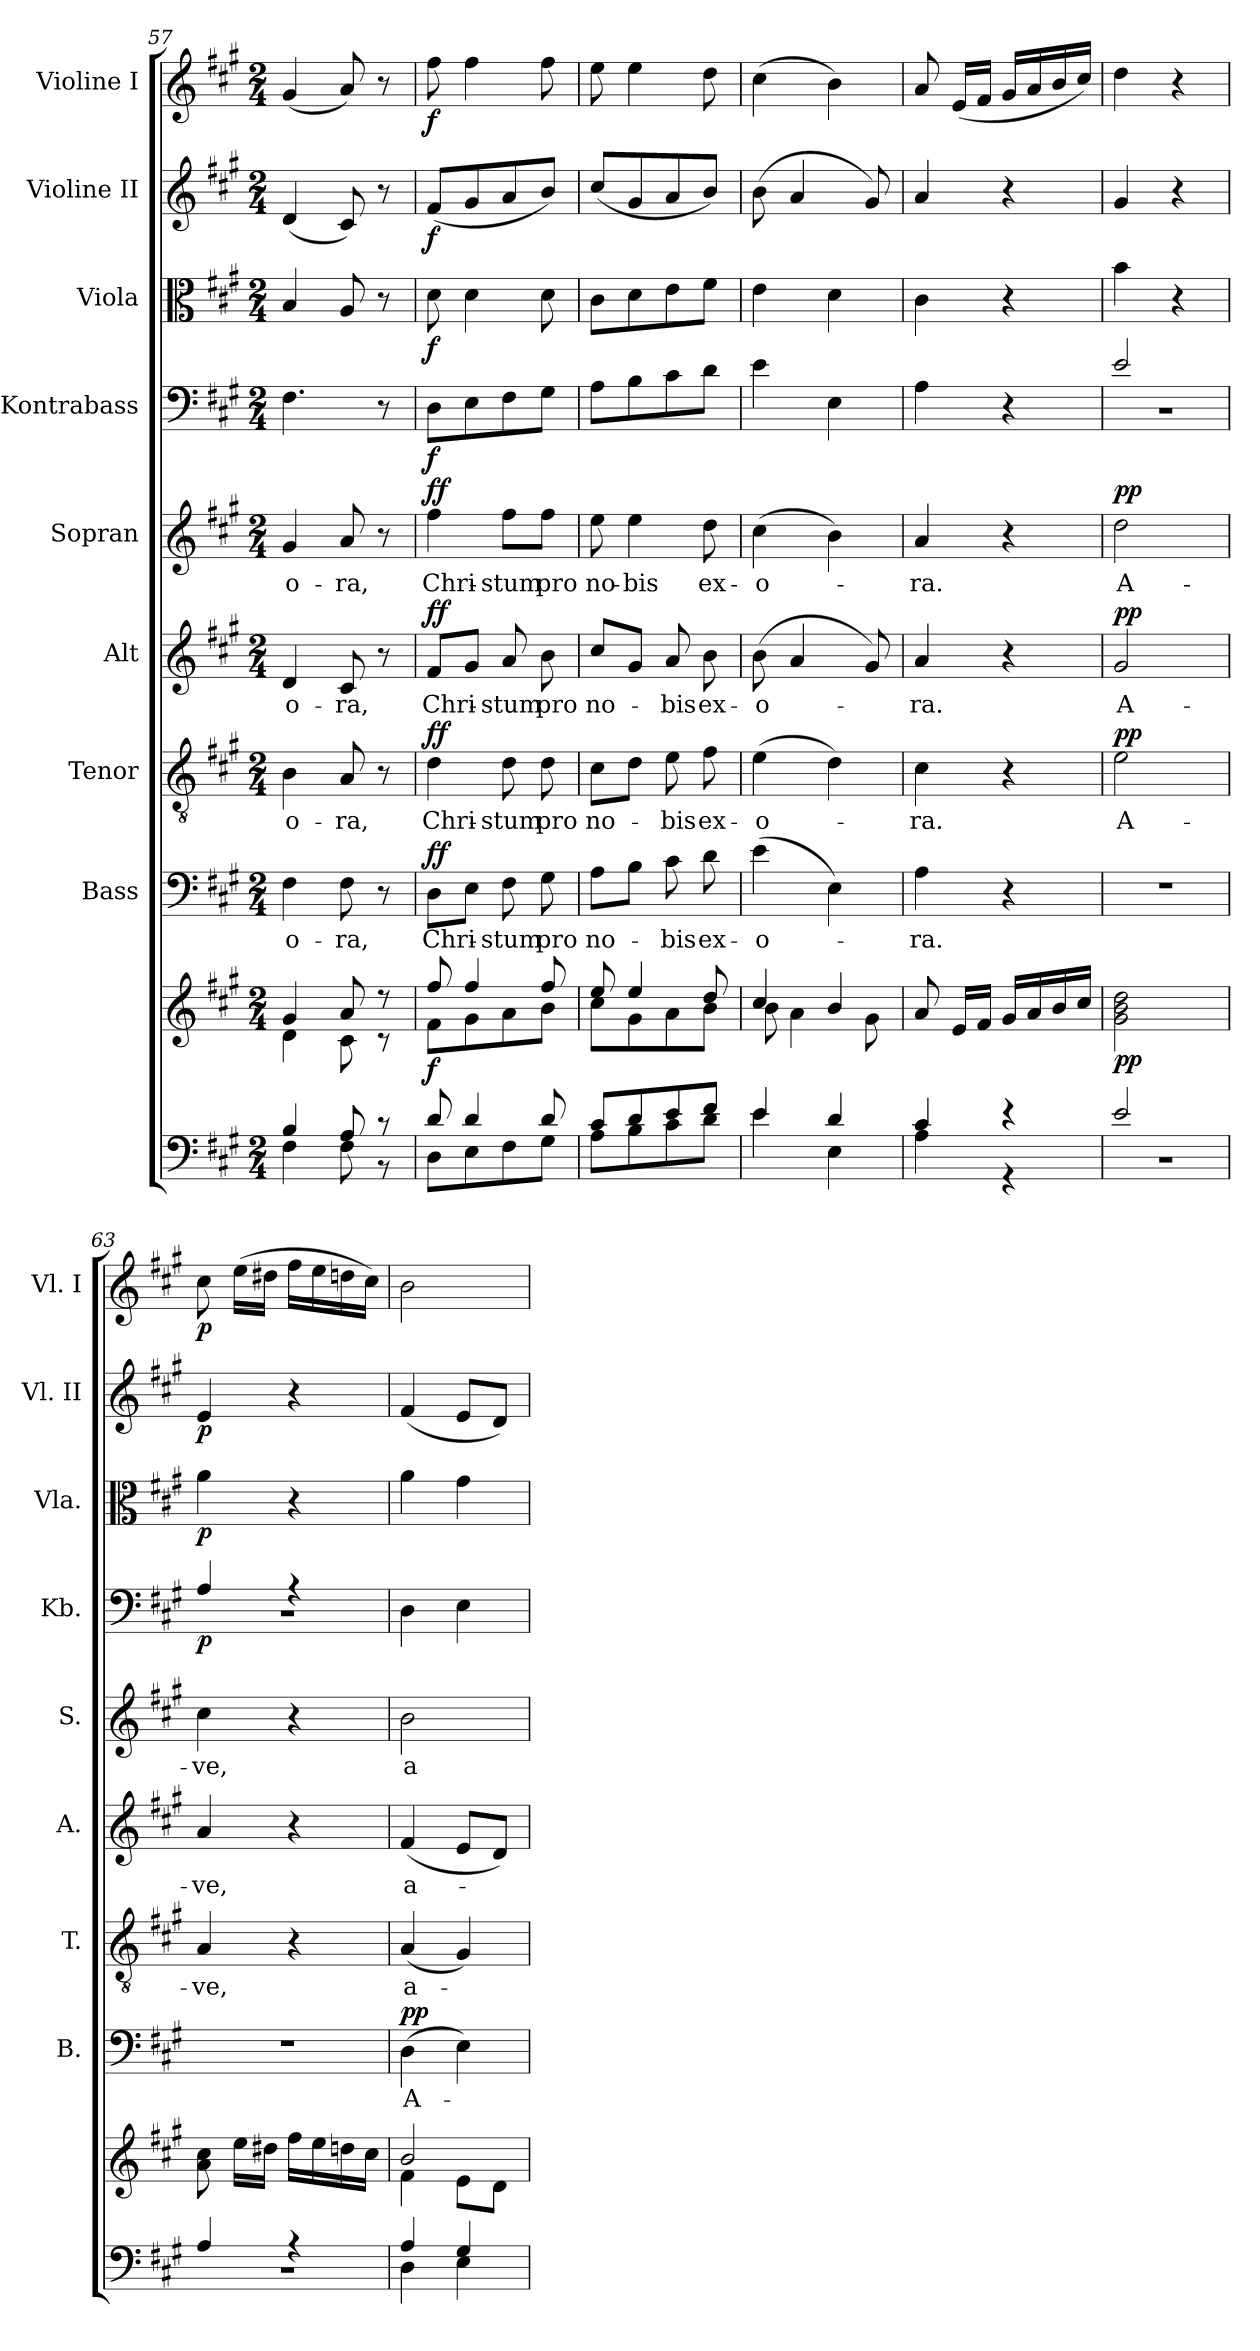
**kern	**kern	**dynam	**kern	**text	**dynam	**kern	**text	**dynam	**kern	**text	**dynam	**kern	**text	**dynam	**kern	**dynam	**kern	**dynam	**kern	**dynam	**kern	**dynam
*part9	*part9	*part9	*part8	*part8	*part8	*part7	*part7	*part7	*part6	*part6	*part6	*part5	*part5	*part5	*part4	*part4	*part3	*part3	*part2	*part2	*part1	*part1
*staff10	*staff9	*staff9/10	*staff8	*staff8	*staff8	*staff7	*staff7	*staff7	*staff6	*staff6	*staff6	*staff5	*staff5	*staff5	*staff4	*staff4	*staff3	*staff3	*staff2	*staff2	*staff1	*staff1
*	*	*	*I"Bass	*	*	*I"Tenor	*	*	*I"Alt	*	*	*I"Sopran	*	*	*I"Kontrabass	*	*I"Viola	*	*I"Violine II	*	*I"Violine I	*
*	*	*	*I'B.	*	*	*I'T.	*	*	*I'A.	*	*	*I'S.	*	*	*I'Kb.	*	*I'Vla.	*	*I'Vl. II	*	*I'Vl. I	*
*clefF4	*clefG2	*	*clefF4	*	*	*clefGv2	*	*	*clefG2	*	*	*clefG2	*	*	*clefF4	*	*clefC3	*	*clefG2	*	*clefG2	*
*	*	*	*	*	*	*	*	*	*	*	*	*	*	*	*ITrd7c12	*	*	*	*	*	*	*
*k[f#c#g#]	*k[f#c#g#]	*	*k[f#c#g#]	*	*	*k[f#c#g#]	*	*	*k[f#c#g#]	*	*	*k[f#c#g#]	*	*	*k[f#c#g#]	*	*k[f#c#g#]	*	*k[f#c#g#]	*	*k[f#c#g#]	*
*A:	*A:	*	*A:	*	*	*A:	*	*	*A:	*	*	*A:	*	*	*A:	*	*A:	*	*A:	*	*A:	*
*M2/4	*M2/4	*	*M2/4	*	*	*M2/4	*	*	*M2/4	*	*	*M2/4	*	*	*M2/4	*	*M2/4	*	*M2/4	*	*M2/4	*
=57	=57	=57	=57	=57	=57	=57	=57	=57	=57	=57	=57	=57	=57	=57	=57	=57	=57	=57	=57	=57	=57	=57
*^	*^	*	*	*	*	*	*	*	*	*	*	*	*	*	*	*	*	*	*	*	*	*
!	!	!	!	!	!	!LO:LY:b	!	!	!LO:LY:b	!	!	!LO:LY:b	!	!	!LO:LY:b	!	!	!	!	!	!	!	!	!
4B/	4F#\	4g#/	4d\	.	4F#\	-o-	.	4B\	-o-	.	4d/	-o-	.	4g#/	-o-	.	4.FF#\	.	4B/	.	(<4d/	.	(<4g#/	.
!	!	!	!	!	!	!LO:LY:b	!	!	!LO:LY:b	!	!	!LO:LY:b	!	!	!LO:LY:b	!	!	!	!	!	!	!	!	!
8A/	8F#\	8a/	8c#\	.	8F#\	-ra,	.	8A/	-ra,	.	8c#/	-ra,	.	8a/	-ra,	.	.	.	8A/	.	8c#/)	.	8a/)	.
8r	8r	8r	8r	.	8r	.	.	8r	.	.	8r	.	.	8r	.	.	8r	.	8r	.	8r	.	8r	.
=58	=58	=58	=58	=58	=58	=58	=58	=58	=58	=58	=58	=58	=58	=58	=58	=58	=58	=58	=58	=58	=58	=58	=58	=58
!	!	!	!	!LO:DY:b	!	!LO:LY:b	!LO:DY:a	!	!LO:LY:b	!LO:DY:a	!	!LO:LY:b	!LO:DY:a	!	!LO:LY:b	!LO:DY:a	!	!LO:DY:b	!	!LO:DY:b	!	!LO:DY:b	!	!LO:DY:b
8d/	8D\L	8ff#/	8f#\L	f	8D\L	Chri-	ff	4d\	Chri-	ff	8f#/L	Chri-	ff	4ff#\	Chri-	ff	8DD\L	f	8d\	f	(<8f#/L	f	8ff#\	f
4d/	8E\	4ff#/	8g#\	.	8E\J	.	.	.	.	.	8g#/J	.	.	.	.	.	8EE\	.	4d\	.	8g#/	.	4ff#\	.
!	!	!	!	!	!	!LO:LY:b	!	!	!LO:LY:b	!	!	!LO:LY:b	!	!	!LO:LY:b	!	!	!	!	!	!	!	!	!
.	8F#\	.	8a\	.	8F#\	-stum	.	8d\	-stum	.	8a/	-stum	.	8ff#\L	-stum	.	8FF#\	.	.	.	8a/	.	.	.
!	!	!	!	!	!	!LO:LY:b	!	!	!LO:LY:b	!	!	!LO:LY:b	!	!	!LO:LY:b	!	!	!	!	!	!	!	!	!
8d/	8G#\J	8ff#/	8b\J	.	8G#\	pro	.	8d\	pro	.	8b\	pro	.	8ff#\J	pro	.	8GG#\J	.	8d\	.	8b/J)	.	8ff#\	.
=59	=59	=59	=59	=59	=59	=59	=59	=59	=59	=59	=59	=59	=59	=59	=59	=59	=59	=59	=59	=59	=59	=59	=59	=59
!	!	!	!	!	!	!LO:LY:b	!	!	!LO:LY:b	!	!	!LO:LY:b	!	!	!LO:LY:b	!	!	!	!	!	!	!	!	!
8c#/L	8A\L	8ee/	8cc#\L	.	8A\L	no-	.	8c#\L	no-	.	8cc#/L	no-	.	8ee\	no-	.	8AA\L	.	8c#\L	.	(<8cc#/L	.	8ee\	.
!	!	!	!	!	!	!	!	!	!	!	!	!	!	!	!LO:LY:b	!	!	!	!	!	!	!	!	!
8d/	8B\	4ee/	8g#\	.	8B\J	.	.	8d\J	.	.	8g#/J	.	.	4ee\	-bis	.	8BB\	.	8d\	.	8g#/	.	4ee\	.
!	!	!	!	!	!	!LO:LY:b	!	!	!LO:LY:b	!	!	!LO:LY:b	!	!	!	!	!	!	!	!	!	!	!	!
8e/	8c#\	.	8a\	.	8c#\	-bis	.	8e\	-bis	.	8a/	-bis	.	.	.	.	8C#\	.	8e\	.	8a/	.	.	.
!	!	!	!	!	!	!LO:LY:b	!	!	!LO:LY:b	!	!	!LO:LY:b	!	!	!LO:LY:b	!	!	!	!	!	!	!	!	!
8f#/J	8d\J	8dd/	8b\J	.	8d\	ex-	.	8f#\	ex-	.	8b\	ex-	.	8dd\	ex-	.	8D\J	.	8f#\J	.	8b/J)	.	8dd\	.
=60	=60	=60	=60	=60	=60	=60	=60	=60	=60	=60	=60	=60	=60	=60	=60	=60	=60	=60	=60	=60	=60	=60	=60	=60
!	!	!	!	!	!	!LO:LY:b	!	!	!LO:LY:b	!	!	!LO:LY:b	!	!	!LO:LY:b	!	!	!	!	!	!	!	!	!
4e/	4e\	4cc#/	8b\	.	(>4e\	-o-	.	(>4e\	-o-	.	(>8b\	-o-	.	(>4cc#\	-o-	.	4E\	.	4e\	.	(>8b\	.	(>4cc#\	.
.	.	.	4a\	.	.	.	.	.	.	.	4a/	.	.	.	.	.	.	.	.	.	4a/	.	.	.
4d/	4E\	4b/	.	.	4E\)	.	.	4d\)	.	.	.	.	.	4b\)	.	.	4EE\	.	4d\	.	.	.	4b\)	.
.	.	.	8g#\	.	.	.	.	.	.	.	8g#/)	.	.	.	.	.	.	.	.	.	8g#/)	.	.	.
=61	=61	=61	=61	=61	=61	=61	=61	=61	=61	=61	=61	=61	=61	=61	=61	=61	=61	=61	=61	=61	=61	=61	=61	=61
!	!	!	!	!	!	!LO:LY:b	!	!	!LO:LY:b	!	!	!LO:LY:b	!	!	!LO:LY:b	!	!	!	!	!	!	!	!	!
*	*	*v	*v	*	*	*	*	*	*	*	*	*	*	*	*	*	*	*	*	*	*	*	*	*
4c#/	4A\	8a/	.	4A\	-ra.	.	4c#\	-ra.	.	4a/	-ra.	.	4a/	-ra.	.	4AA\	.	4c#\	.	4a/	.	8a/	.
.	.	16e/LL	.	.	.	.	.	.	.	.	.	.	.	.	.	.	.	.	.	.	.	(<16e/LL	.
.	.	16f#/JJ	.	.	.	.	.	.	.	.	.	.	.	.	.	.	.	.	.	.	.	16f#/JJ	.
4r	4r	16g#/LL	.	4r	.	.	4r	.	.	4r	.	.	4r	.	.	4r	.	4r	.	4r	.	16g#/LL	.
.	.	16a/	.	.	.	.	.	.	.	.	.	.	.	.	.	.	.	.	.	.	.	16a/	.
.	.	16b/	.	.	.	.	.	.	.	.	.	.	.	.	.	.	.	.	.	.	.	16b/	.
.	.	16cc#/JJ	.	.	.	.	.	.	.	.	.	.	.	.	.	.	.	.	.	.	.	16cc#/JJ)	.
!!LO:PB:g=z
=62	=62	=62	=62	=62	=62	=62	=62	=62	=62	=62	=62	=62	=62	=62	=62	=62	=62	=62	=62	=62	=62	=62	=62
!	!	!	!LO:DY:b	!	!	!	!	!LO:LY:b	!LO:DY:a	!	!LO:LY:b	!LO:DY:a	!	!LO:LY:b	!LO:DY:a	!	!	!	!	!	!	!	!
*	*	*	*	*	*	*	*	*	*	*	*	*	*	*	*	*^	*	*	*	*	*	*	*
2e/	2r	2g#\ 2b\ 2dd\	pp	2r	.	.	2e\	A-	pp	2g#/	A-	pp	2dd\	A-	pp	2E/	2r	.	4b\	.	4g#/	.	4dd\	.
.	.	.	.	.	.	.	.	.	.	.	.	.	.	.	.	.	.	.	4r	.	4r	.	4r	.
=63	=63	=63	=63	=63	=63	=63	=63	=63	=63	=63	=63	=63	=63	=63	=63	=63	=63	=63	=63	=63	=63	=63	=63	=63
!	!	!	!	!	!	!	!	!LO:LY:b	!	!	!LO:LY:b	!	!	!LO:LY:b	!	!	!	!LO:DY:b	!	!LO:DY:b	!	!LO:DY:b	!	!LO:DY:b
4A/	2r	8a\ 8cc#\	.	2r	.	.	4A/	-ve,	.	4a/	-ve,	.	4cc#\	-ve,	.	4AA/	2r	p	4a\	p	4e/	p	8cc#\	p
.	.	16ee\LL	.	.	.	.	.	.	.	.	.	.	.	.	.	.	.	.	.	.	.	.	(>16ee\LL	.
.	.	16dd#X\JJ	.	.	.	.	.	.	.	.	.	.	.	.	.	.	.	.	.	.	.	.	16dd#X\JJ	.
4rA	.	16ff#\LL	.	.	.	.	4r	.	.	4r	.	.	4r	.	.	4rA	.	.	4r	.	4r	.	16ff#\LL	.
.	.	16ee\	.	.	.	.	.	.	.	.	.	.	.	.	.	.	.	.	.	.	.	.	16ee\	.
.	.	16ddn\	.	.	.	.	.	.	.	.	.	.	.	.	.	.	.	.	.	.	.	.	16ddn\	.
.	.	16cc#\JJ	.	.	.	.	.	.	.	.	.	.	.	.	.	.	.	.	.	.	.	.	16cc#\JJ)	.
*	*	*	*	*	*	*	*	*	*	*	*	*	*	*	*	*v	*v	*	*	*	*	*	*	*
=64	=64	=64	=64	=64	=64	=64	=64	=64	=64	=64	=64	=64	=64	=64	=64	=64	=64	=64	=64	=64	=64	=64	=64
*	*	*^	*	*	*	*	*	*	*	*	*	*	*	*	*	*	*	*	*	*	*	*	*
!	!	!	!	!	!	!LO:LY:b	!LO:DY:a	!	!LO:LY:b	!	!	!LO:LY:b	!	!	!LO:LY:b	!	!	!	!	!	!	!	!	!
4A/	4D\	2b/	4f#\	.	(>4D\	A-	pp	(<4A/	a-	.	(<4f#/	a-	.	2b\	a-	.	4DD\	.	4a\	.	(<4f#/	.	2b\	.
4G#/	4E\	.	8e\L	.	4E\)	.	.	4G#/)	.	.	8e/L	.	.	.	.	.	4EE\	.	4g#\	.	8e/L	.	.	.
.	.	.	8d\J	.	.	.	.	.	.	.	8d/J)	.	.	.	.	.	.	.	.	.	8d/J)	.	.	.
*v	*v	*	*	*	*	*	*	*	*	*	*	*	*	*	*	*	*	*	*	*	*	*	*	*
*	*v	*v	*	*	*	*	*	*	*	*	*	*	*	*	*	*	*	*	*	*	*	*	*
=	=	=	=	=	=	=	=	=	=	=	=	=	=	=	=	=	=	=	=	=	=	=
*-	*-	*-	*-	*-	*-	*-	*-	*-	*-	*-	*-	*-	*-	*-	*-	*-	*-	*-	*-	*-	*-	*-
